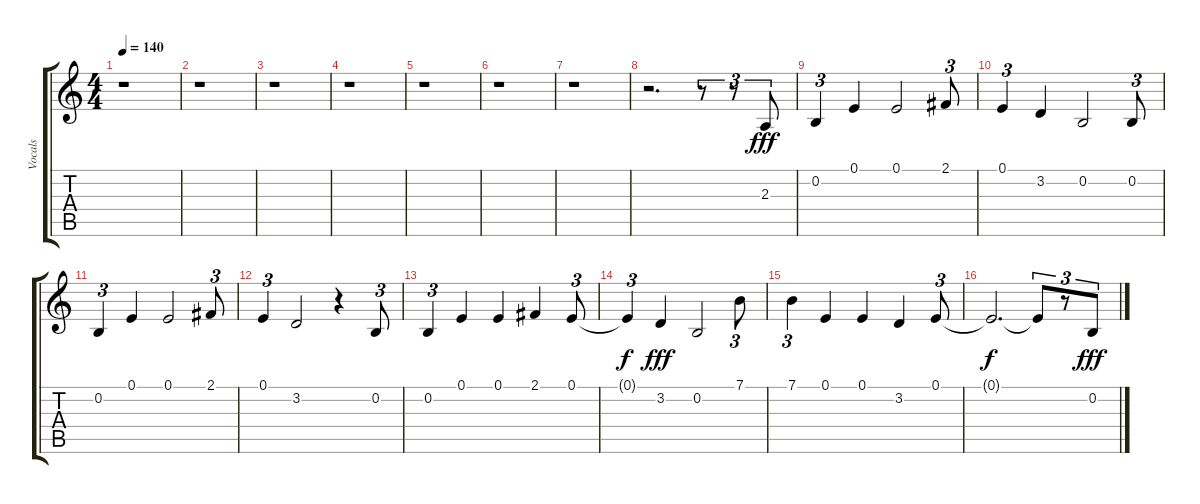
\track ("Vocals" "Vocals") {instrument lead3calliope}
\staff {score tabs}
\tuning (E4 B3 G3 D3 A2 E2) {hide}
\ts (4 4)
\tempo 140
\clef g2
\ks c
r.1{dy f} |
r.1 |
r.1 |
r.1 |
r.1 |
r.1 |
r.1 |
r.2{d} r.8{tu (3 2)} r.8{tu (3 2)} 2.3.8{tu (3 2) dy fff} |
0.2.4{tu (3 2)} 0.1.4 0.1.2 2.1.8{tu (3 2)} |
0.1.4{tu (3 2)} 3.2.4 0.2.2 0.2.8{tu (3 2)} |
0.2.4{tu (3 2)} 0.1.4 0.1.2 2.1.8{tu (3 2)} |
0.1.4{tu (3 2)} 3.2.2 r.4 0.2.8{tu (3 2)} |
0.2.4{tu (3 2)} 0.1.4 0.1.4 2.1.4 0.1.8{tu (3 2)} |
0.1{t}.4{tu (3 2) dy f} 3.2.4{dy fff} 0.2.2 7.1.8{tu (3 2)} |
7.1.4{tu (3 2)} 0.1.4 0.1.4 3.2.4 0.1.8{tu (3 2)} |
0.1{t}.2{d dy f} 0.1{t}.8{tu (3 2)} r.8{tu (3 2)} 0.2.8{tu (3 2) dy fff}
